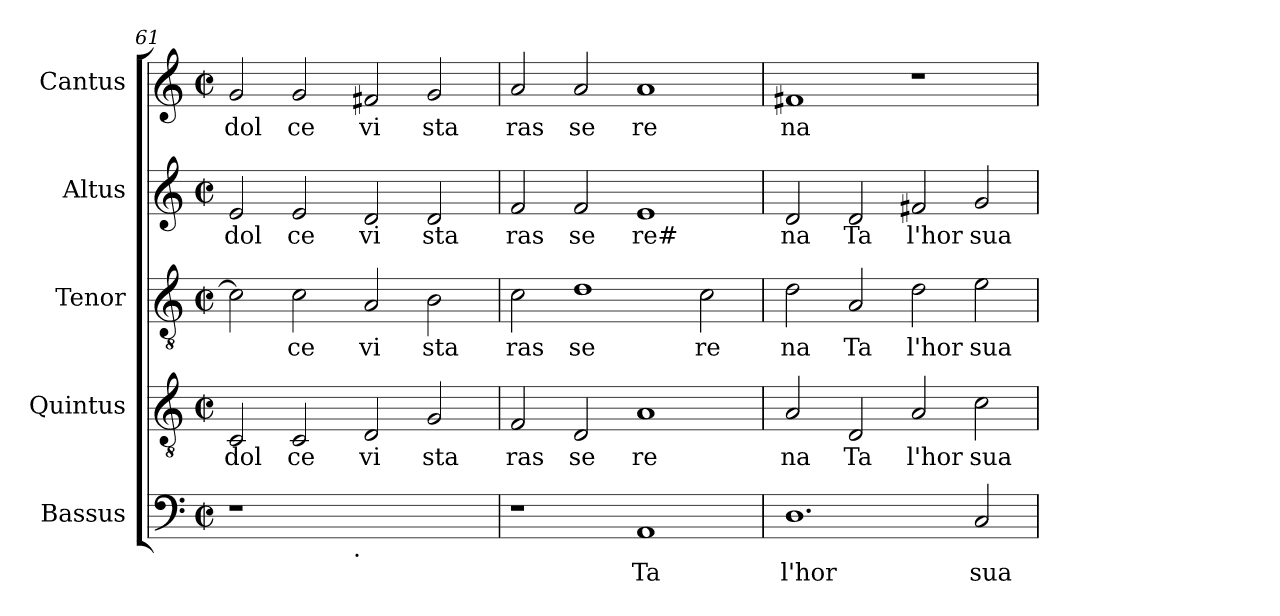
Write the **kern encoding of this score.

**kern	**text	**kern	**text	**kern	**text	**kern	**text	**kern	**text
*part5	*part5	*part4	*part4	*part3	*part3	*part2	*part2	*part1	*part1
*staff5	*staff5	*staff4	*staff4	*staff3	*staff3	*staff2	*staff2	*staff1	*staff1
*I"Bassus	*	*I"Quintus	*	*I"Tenor	*	*I"Altus	*	*I"Cantus	*
*clefF4	*	*clefGv2	*	*clefGv2	*	*clefG2	*	*clefG2	*
*k[]	*	*k[]	*	*k[]	*	*k[]	*	*k[]	*
*C:	*	*C:	*	*C:	*	*C:	*	*C:	*
*M2/2	*	*M2/2	*	*M2/2	*	*M2/2	*	*M2/2	*
*met(c|)	*	*met(c|)	*	*met(c|)	*	*met(c|)	*	*met(c|)	*
=61	=61	=61	=61	=61	=61	=61	=61	=61	=61
!	!	!	!LO:LY:b:cj	!	!LO:LY:b:cj	!	!LO:LY:b:cj	!	!LO:LY:b:cj
*^	*	*	*	*	*	*	*	*	*
1r	2ryy	.	2C/	dol	2c\]	.	2e/	dol	2g/	dol
!	!	!	!	!LO:LY:b:cj	!	!LO:LY:b:cj	!	!LO:LY:b:cj	!	!LO:LY:b:cj
.	4...ryy	.	2C/	ce	2c\	ce	2e/	ce	2g/	ce
!	!LO:TX:b:t=.	!	!	!	!	!	!	!	!	!
.	1ryy	.	.	.	.	.	.	.	.	.
!	!	!	!	!LO:LY:b:cj	!	!LO:LY:b:cj	!	!LO:LY:b:cj	!	!LO:LY:b:cj
1ryy	.	.	2D/	vi	2A/	vi	2d/	vi	2f#X/	vi
!	!	!	!	!LO:LY:b:cj	!	!LO:LY:b:cj	!	!LO:LY:b:cj	!	!LO:LY:b:cj
.	.	.	2G/	sta	2B\	sta	2d/	sta	2g/	sta
.	32ryy	.	.	.	.	.	.	.	.	.
=62	=62	=62	=62	=62	=62	=62	=62	=62	=62	=62
!	!	!	!	!LO:LY:b:cj	!	!LO:LY:b:cj	!	!LO:LY:b:cj	!	!LO:LY:b:cj
*v	*v	*	*	*	*	*	*	*	*	*
1r	.	2F/	ras	2c\	ras	2f/	ras	2a/	ras
!	!	!	!LO:LY:b:cj	!	!LO:LY:b:cj	!	!LO:LY:b:cj	!	!LO:LY:b:cj
.	.	2D/	se	1d	se	2f/	se	2a/	se
!	!LO:LY:b:cj	!	!LO:LY:b:cj	!	!	!	!LO:LY:b:cj	!	!LO:LY:b:cj
1AA	Ta	1A	re	.	.	1e	re#	1a	re
!	!	!	!	!	!LO:LY:b:cj	!	!	!	!
.	.	.	.	2c\	re	.	.	.	.
=63	=63	=63	=63	=63	=63	=63	=63	=63	=63
!	!LO:LY:b:cj	!	!LO:LY:b:cj	!	!LO:LY:b:cj	!	!LO:LY:b:cj	!	!LO:LY:b:cj
1.D	l'hor	2A/	na	2d\	na	2d/	na	1f#X	na
!	!	!	!LO:LY:b:cj	!	!LO:LY:b:cj	!	!LO:LY:b:cj	!	!
.	.	2D/	Ta	2A/	Ta	2d/	Ta	.	.
!	!	!	!LO:LY:b:cj	!	!LO:LY:b:cj	!	!LO:LY:b:cj	!	!
.	.	2A/	l'hor	2d\	l'hor	2f#X/	l'hor	1r	.
!	!LO:LY:b:cj	!	!LO:LY:b:cj	!	!LO:LY:b:cj	!	!LO:LY:b:cj	!	!
2C/	sua	2c\	sua	2e\	sua	2g/	sua	.	.
=	=	=	=	=	=	=	=	=	=
*-	*-	*-	*-	*-	*-	*-	*-	*-	*-
